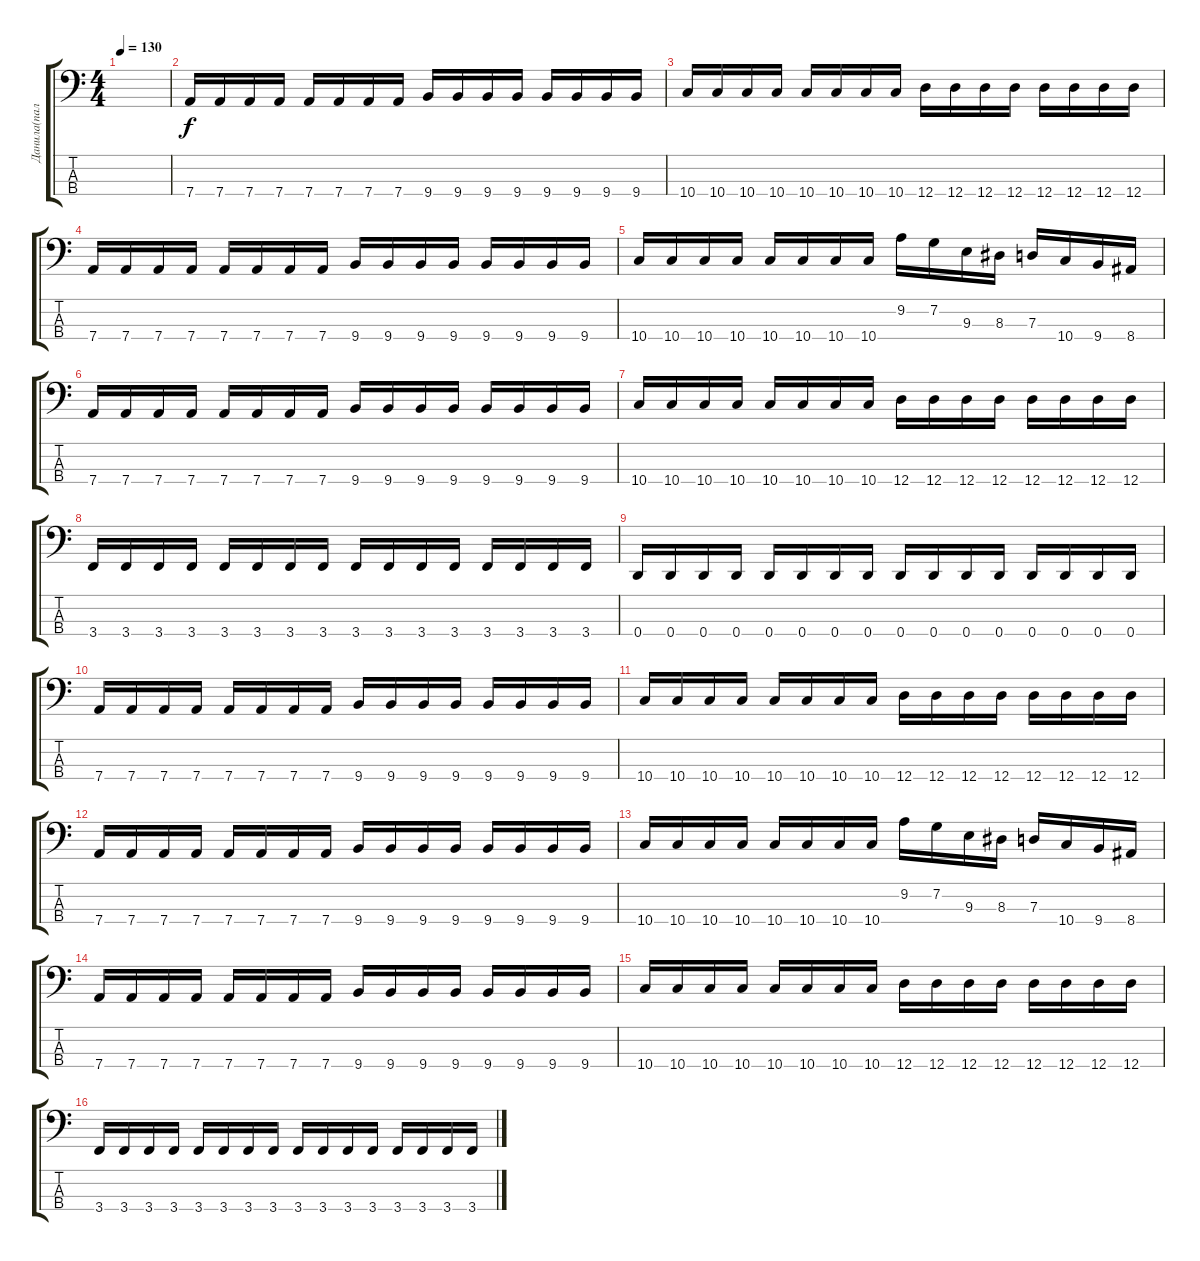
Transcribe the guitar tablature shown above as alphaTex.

\track ("Данила(пальчик)" "Данила(пал") {instrument electricbassfinger}
\staff {score tabs}
\tuning (E2 C2 G1 D1) {hide}
\ts (4 4)
\tempo 130
\clef f4
\ks c
|
7.4.16 7.4.16 7.4.16 7.4.16 7.4.16 7.4.16 7.4.16 7.4.16 9.4.16 9.4.16 9.4.16 9.4.16 9.4.16 9.4.16 9.4.16 9.4.16 |
10.4.16 10.4.16 10.4.16 10.4.16 10.4.16 10.4.16 10.4.16 10.4.16 12.4.16 12.4.16 12.4.16 12.4.16 12.4.16 12.4.16 12.4.16 12.4.16 |
7.4.16 7.4.16 7.4.16 7.4.16 7.4.16 7.4.16 7.4.16 7.4.16 9.4.16 9.4.16 9.4.16 9.4.16 9.4.16 9.4.16 9.4.16 9.4.16 |
10.4.16 10.4.16 10.4.16 10.4.16 10.4.16 10.4.16 10.4.16 10.4.16 9.2.16 7.2.16 9.3.16 8.3.16 7.3.16 10.4.16 9.4.16 8.4.16 |
7.4.16 7.4.16 7.4.16 7.4.16 7.4.16 7.4.16 7.4.16 7.4.16 9.4.16 9.4.16 9.4.16 9.4.16 9.4.16 9.4.16 9.4.16 9.4.16 |
10.4.16 10.4.16 10.4.16 10.4.16 10.4.16 10.4.16 10.4.16 10.4.16 12.4.16 12.4.16 12.4.16 12.4.16 12.4.16 12.4.16 12.4.16 12.4.16 |
3.4.16 3.4.16 3.4.16 3.4.16 3.4.16 3.4.16 3.4.16 3.4.16 3.4.16 3.4.16 3.4.16 3.4.16 3.4.16 3.4.16 3.4.16 3.4.16 |
0.4.16 0.4.16 0.4.16 0.4.16 0.4.16 0.4.16 0.4.16 0.4.16 0.4.16 0.4.16 0.4.16 0.4.16 0.4.16 0.4.16 0.4.16 0.4.16 |
7.4.16 7.4.16 7.4.16 7.4.16 7.4.16 7.4.16 7.4.16 7.4.16 9.4.16 9.4.16 9.4.16 9.4.16 9.4.16 9.4.16 9.4.16 9.4.16 |
10.4.16 10.4.16 10.4.16 10.4.16 10.4.16 10.4.16 10.4.16 10.4.16 12.4.16 12.4.16 12.4.16 12.4.16 12.4.16 12.4.16 12.4.16 12.4.16 |
7.4.16 7.4.16 7.4.16 7.4.16 7.4.16 7.4.16 7.4.16 7.4.16 9.4.16 9.4.16 9.4.16 9.4.16 9.4.16 9.4.16 9.4.16 9.4.16 |
10.4.16 10.4.16 10.4.16 10.4.16 10.4.16 10.4.16 10.4.16 10.4.16 9.2.16 7.2.16 9.3.16 8.3.16 7.3.16 10.4.16 9.4.16 8.4.16 |
7.4.16 7.4.16 7.4.16 7.4.16 7.4.16 7.4.16 7.4.16 7.4.16 9.4.16 9.4.16 9.4.16 9.4.16 9.4.16 9.4.16 9.4.16 9.4.16 |
10.4.16 10.4.16 10.4.16 10.4.16 10.4.16 10.4.16 10.4.16 10.4.16 12.4.16 12.4.16 12.4.16 12.4.16 12.4.16 12.4.16 12.4.16 12.4.16 |
3.4.16 3.4.16 3.4.16 3.4.16 3.4.16 3.4.16 3.4.16 3.4.16 3.4.16 3.4.16 3.4.16 3.4.16 3.4.16 3.4.16 3.4.16 3.4.16
